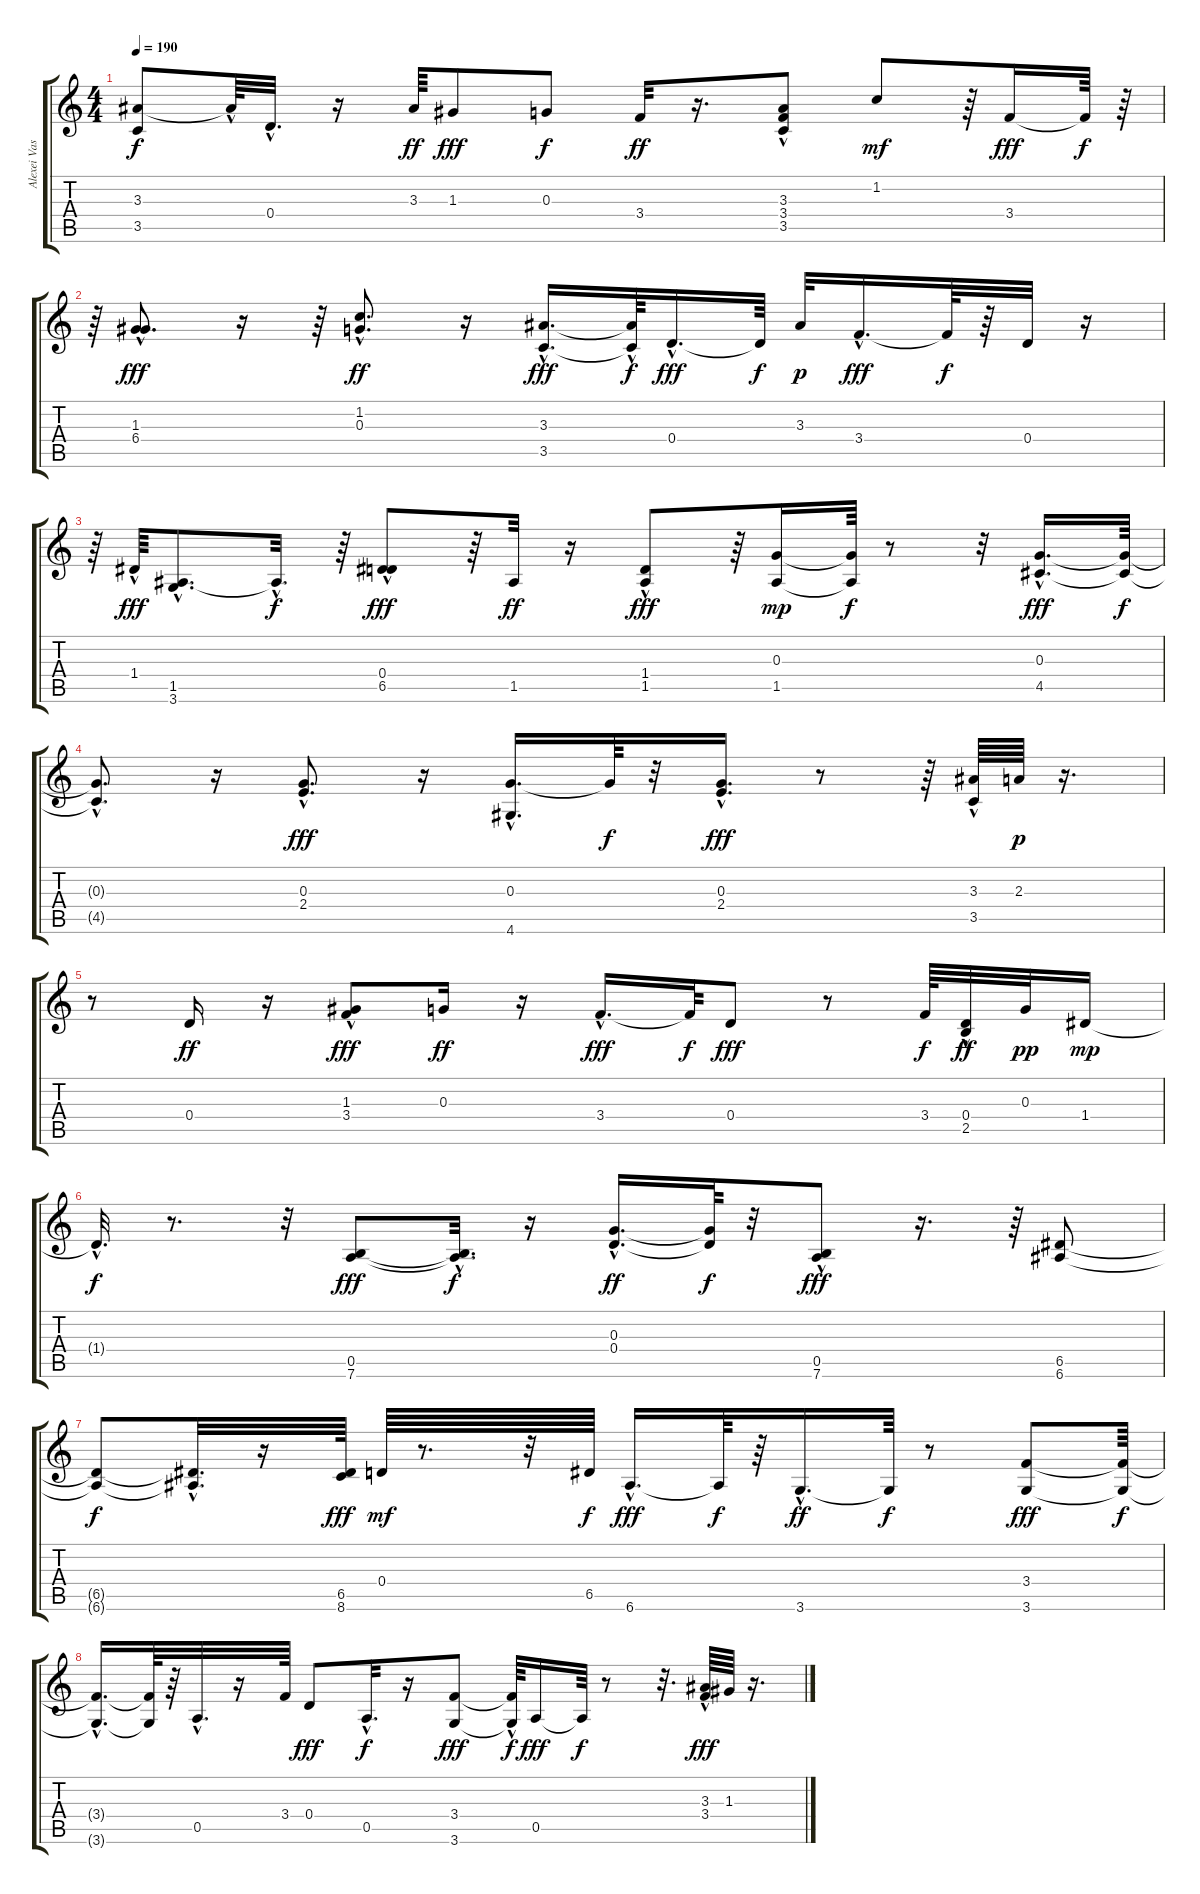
\track ("Alexei Vasiliev" "Alexei Vas") {instrument acousticguitarsteel}
\staff {score tabs}
\tuning (E4 B3 G3 D3 A2 E2) {hide}
\ts (4 4)
\tempo 190
\clef g2
\ks c
(3.3{t} 3.5{t}).8{dy f} 3.3{hac t}.64 0.4{hac}.32{d} r.16 3.3.64{dy ff} 1.3.8{dy fff} 0.3.8{dy f} 3.4.32{dy ff} r.16{d} (3.3{hac} 3.4 3.5).8 1.2.8{dy mf} r.64 3.4.16{dy fff} 3.4{t}.64{dy f} r.64 |
r.64 (1.3{hac} 6.4).8{d dy fff} r.16 r.64 (1.2 0.3{hac}).8{d dy ff} r.16 (3.3{hac} 3.5{hac}).16{d dy fff} (3.3{hac t} 3.5{t}).64{dy f} 0.4{hac}.16{d dy fff} 0.4{t}.64{dy f} 3.3.32{dy p} 3.4{hac}.16{d dy fff} 3.4{t}.64{dy f} r.64 0.4.32 r.16 |
r.64 1.4{hac}.64{dy fff} (1.5{hac} 3.6).8{d} 1.5{hac t}.32{d dy f} r.64 (0.4 6.5{hac}).8{dy fff} r.64 1.5.32{dy ff} r.16 (1.4{hac} 1.5).8{dy fff} r.64 (0.3 1.5).16{dy mp} (0.3{t} 1.5{t}).64{dy f} r.8 r.32 (0.3{hac} 4.5{hac}).16{d dy fff} (0.3{t} 4.5{t}).64{dy f} |
(0.3{hac t} 4.5{hac t}).8{d} r.16 (0.3 2.4{hac}).8{d dy fff} r.16 (0.3{hac} 4.6{hac}).16{d} 0.3{t}.64{dy f} r.32 (0.3{hac} 2.4{hac}).16{d dy fff} r.8 r.64 (3.3 3.5{hac}).64 2.3.64{dy p} r.16{d} |
r.8 0.4.16{dy ff} r.16 (1.3{hac} 3.4{hac}).8{dy fff} 0.3.16{dy ff} r.16 3.4{hac}.16{d dy fff} 3.4{t}.64{dy f} 0.4.8{dy fff} r.8 3.4.64{dy f} (0.4 2.5{hac}).32{dy ff} 0.3.32{dy pp} 1.4.16{dy mp} |
1.4{hac t}.32{d dy f} r.8{d} r.32 (0.5 7.6).8{dy fff} (0.5{hac t} 7.6{t}).32{d dy f} r.16 (0.3{hac} 0.4{hac}).16{d dy ff} (0.3{t} 0.4{t}).64{dy f} r.32 (0.5 7.6{hac}).8{dy fff} r.16{d} r.64 (6.5 6.6).8 |
(6.5{t} 6.6{t}).8{dy f} (6.5{hac t} 6.6{t}).32{d} r.16 (6.5 8.6).64{dy fff} 0.4.64{dy mf} r.8{d} r.32 6.5.64{dy f} 6.6{hac}.16{d dy fff} 6.6{t}.64{dy f} r.64 3.6{hac}.16{d dy ff} 3.6{t}.64{dy f} r.8 (3.4 3.6).8{dy fff} (3.4{t} 3.6{t}).64{dy f} |
(3.4{hac t} 3.6{hac t}).16{d} (3.4{t} 3.6{t}).64 r.64 0.5{hac}.32{d} r.16 3.4.64 0.4.8{dy fff} 0.5{hac}.32{d dy f} r.16 (3.4 3.6).8{dy fff} (3.4{hac t} 3.6{t}).64{dy f} 0.5.16{dy fff} 0.5{t}.64{dy f} r.8 r.32{d} (3.3 3.4{hac}).64{dy fff} 1.3.64 r.16{d}
